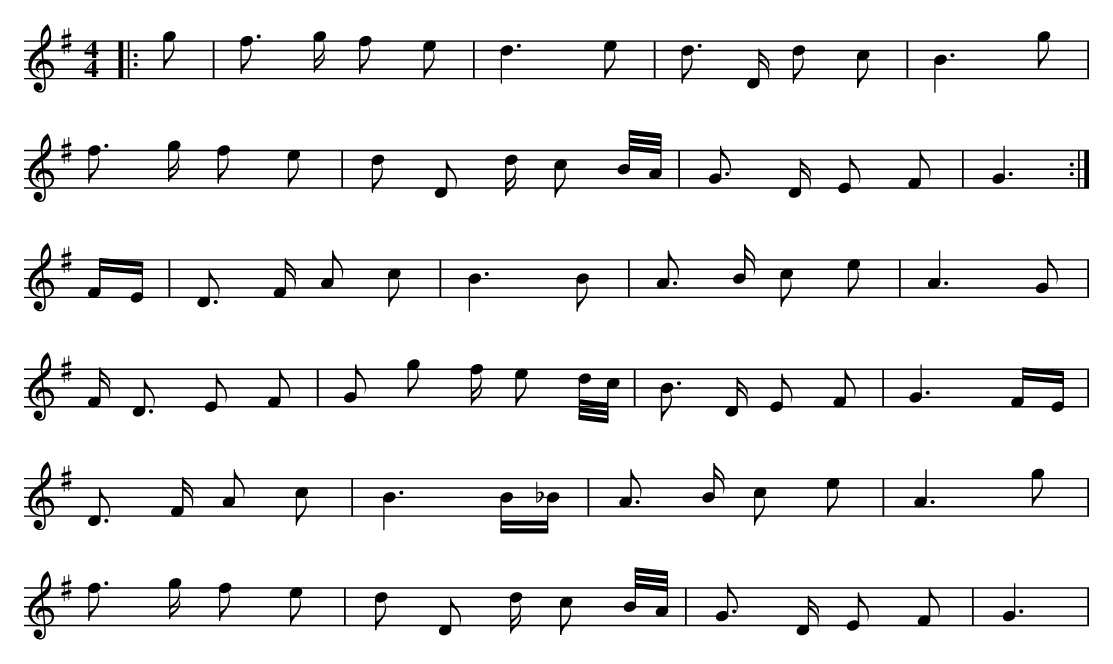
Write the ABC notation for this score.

X:1
M:4/4
K:G
|:g|f3/2 g/ f e|d3 e|d3/2 D/ d c|B3 g|
f3/2 g/ f e|d D d/ c B/4A/4|G3/2 D/ E F|G3:|
F/E/|D3/2 F/ A c|B3 B|A3/2 B/ c e|A3 G|
F/ D3/2 E F|G g f/ e d/4c/4|B3/2 D/ E F|G3 F/E/|
D3/2 F/ A c|B3 B/_B/|A3/2 B/ c e|A3 g|
f3/2 g/ f e|d D d/ c B/4A/4|G3/2 D/ E F|G3|
